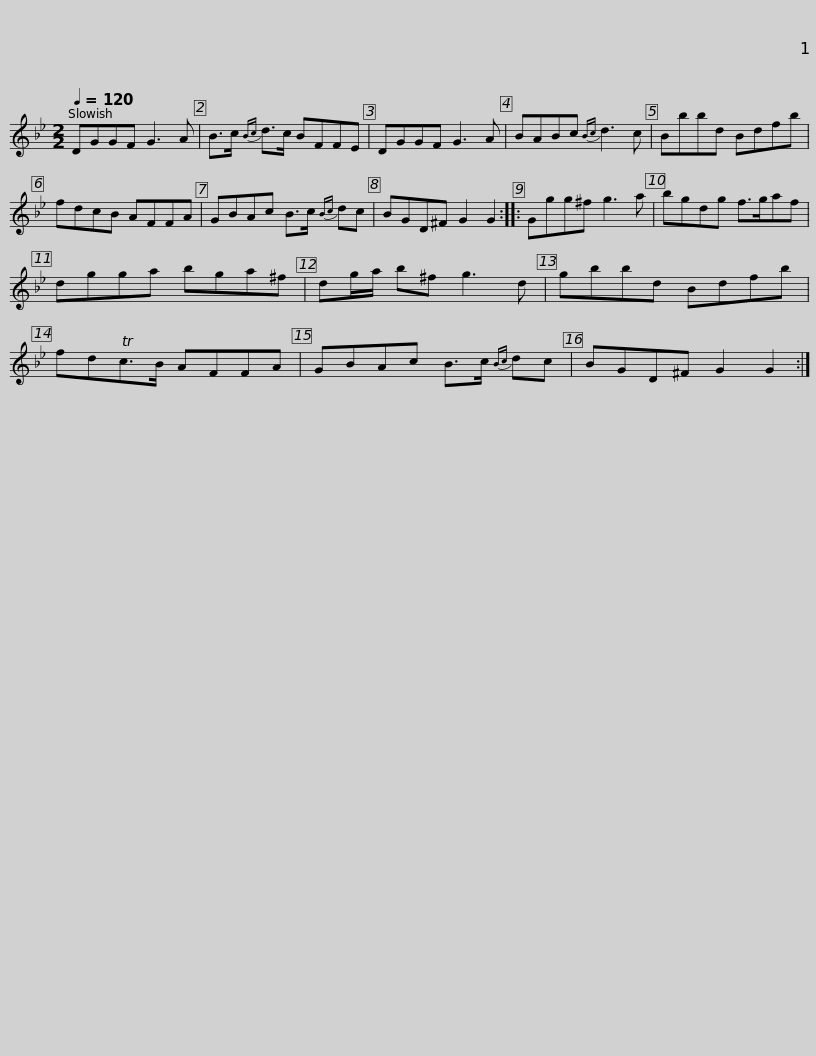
X:1
L:1/8
Q:1/4=120
M:2/2
I:linebreak $
K:Gmin
V:1 treble
V:1
 DGGF G3 A | B>c{Bc} d>c BFFE | DGGF G3 A | BABc{Bc} d3 c | Bbbd Bdfb |$ %5
 fdcB AFFA | GBAc B>c{Bc} dc | BGD^F G2 G2 :: Ggg^f g3 a | bgdg f>gaf |$ %10
 dgga bga^f | dg/a/ b^f g3 d | gbbd Bdfb | fdTc>B AFFA | GBAc B>c{Bc} dc |$ %15
 BGD^F G2 G2 :| %16
